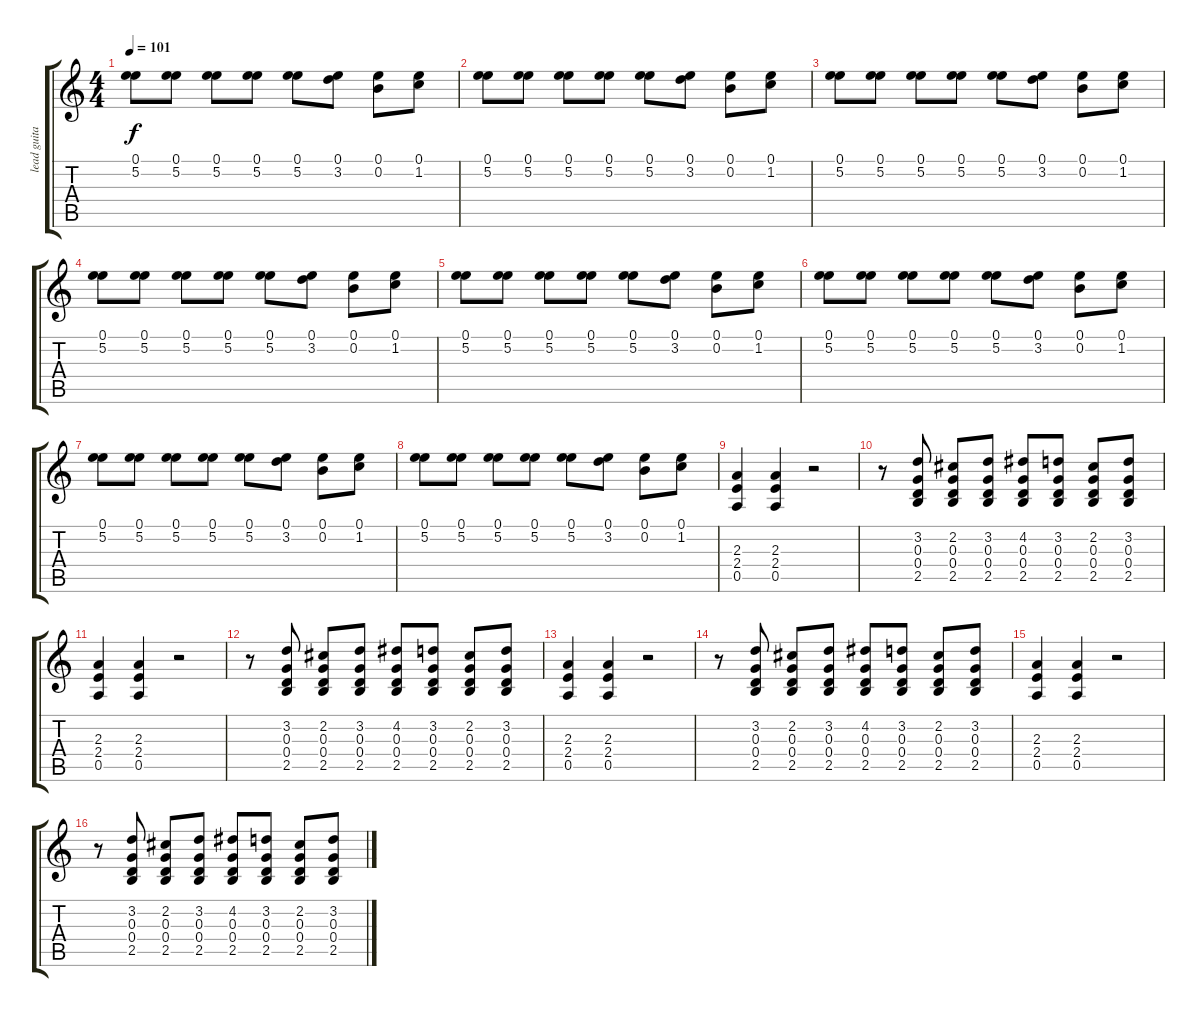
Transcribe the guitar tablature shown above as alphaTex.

\track ("lead guitar" "lead guita") {instrument overdrivenguitar}
\staff {score tabs}
\tuning (E4 B3 G3 D3 A2 E2) {hide}
\ts (4 4)
\tempo 101
\clef g2
\ks c
(0.1 5.2).8{dy f instrument overdrivenguitar} (0.1 5.2).8 (0.1 5.2).8 (0.1 5.2).8 (0.1 5.2).8 (0.1 3.2).8 (0.1 0.2).8 (0.1 1.2).8 |
(0.1 5.2).8 (0.1 5.2).8 (0.1 5.2).8 (0.1 5.2).8 (0.1 5.2).8 (0.1 3.2).8 (0.1 0.2).8 (0.1 1.2).8 |
(0.1 5.2).8 (0.1 5.2).8 (0.1 5.2).8 (0.1 5.2).8 (0.1 5.2).8 (0.1 3.2).8 (0.1 0.2).8 (0.1 1.2).8 |
(0.1 5.2).8 (0.1 5.2).8 (0.1 5.2).8 (0.1 5.2).8 (0.1 5.2).8 (0.1 3.2).8 (0.1 0.2).8 (0.1 1.2).8 |
(0.1 5.2).8 (0.1 5.2).8 (0.1 5.2).8 (0.1 5.2).8 (0.1 5.2).8 (0.1 3.2).8 (0.1 0.2).8 (0.1 1.2).8 |
(0.1 5.2).8 (0.1 5.2).8 (0.1 5.2).8 (0.1 5.2).8 (0.1 5.2).8 (0.1 3.2).8 (0.1 0.2).8 (0.1 1.2).8 |
(0.1 5.2).8 (0.1 5.2).8 (0.1 5.2).8 (0.1 5.2).8 (0.1 5.2).8 (0.1 3.2).8 (0.1 0.2).8 (0.1 1.2).8 |
(0.1 5.2).8 (0.1 5.2).8 (0.1 5.2).8 (0.1 5.2).8 (0.1 5.2).8 (0.1 3.2).8 (0.1 0.2).8 (0.1 1.2).8 |
(2.3 2.4 0.5).4 (2.3 2.4 0.5).4 r.2 |
r.8 (3.2 0.3 0.4 2.5).8 (2.2 0.3 0.4 2.5).8 (3.2 0.3 0.4 2.5).8 (4.2 0.3 0.4 2.5).8 (3.2 0.3 0.4 2.5).8 (2.2 0.3 0.4 2.5).8 (3.2 0.3 0.4 2.5).8 |
(2.3 2.4 0.5).4 (2.3 2.4 0.5).4 r.2 |
r.8 (3.2 0.3 0.4 2.5).8 (2.2 0.3 0.4 2.5).8 (3.2 0.3 0.4 2.5).8 (4.2 0.3 0.4 2.5).8 (3.2 0.3 0.4 2.5).8 (2.2 0.3 0.4 2.5).8 (3.2 0.3 0.4 2.5).8 |
(2.3 2.4 0.5).4 (2.3 2.4 0.5).4 r.2 |
r.8 (3.2 0.3 0.4 2.5).8 (2.2 0.3 0.4 2.5).8 (3.2 0.3 0.4 2.5).8 (4.2 0.3 0.4 2.5).8 (3.2 0.3 0.4 2.5).8 (2.2 0.3 0.4 2.5).8 (3.2 0.3 0.4 2.5).8 |
(2.3 2.4 0.5).4 (2.3 2.4 0.5).4 r.2 |
r.8 (3.2 0.3 0.4 2.5).8 (2.2 0.3 0.4 2.5).8 (3.2 0.3 0.4 2.5).8 (4.2 0.3 0.4 2.5).8 (3.2 0.3 0.4 2.5).8 (2.2 0.3 0.4 2.5).8 (3.2 0.3 0.4 2.5).8
